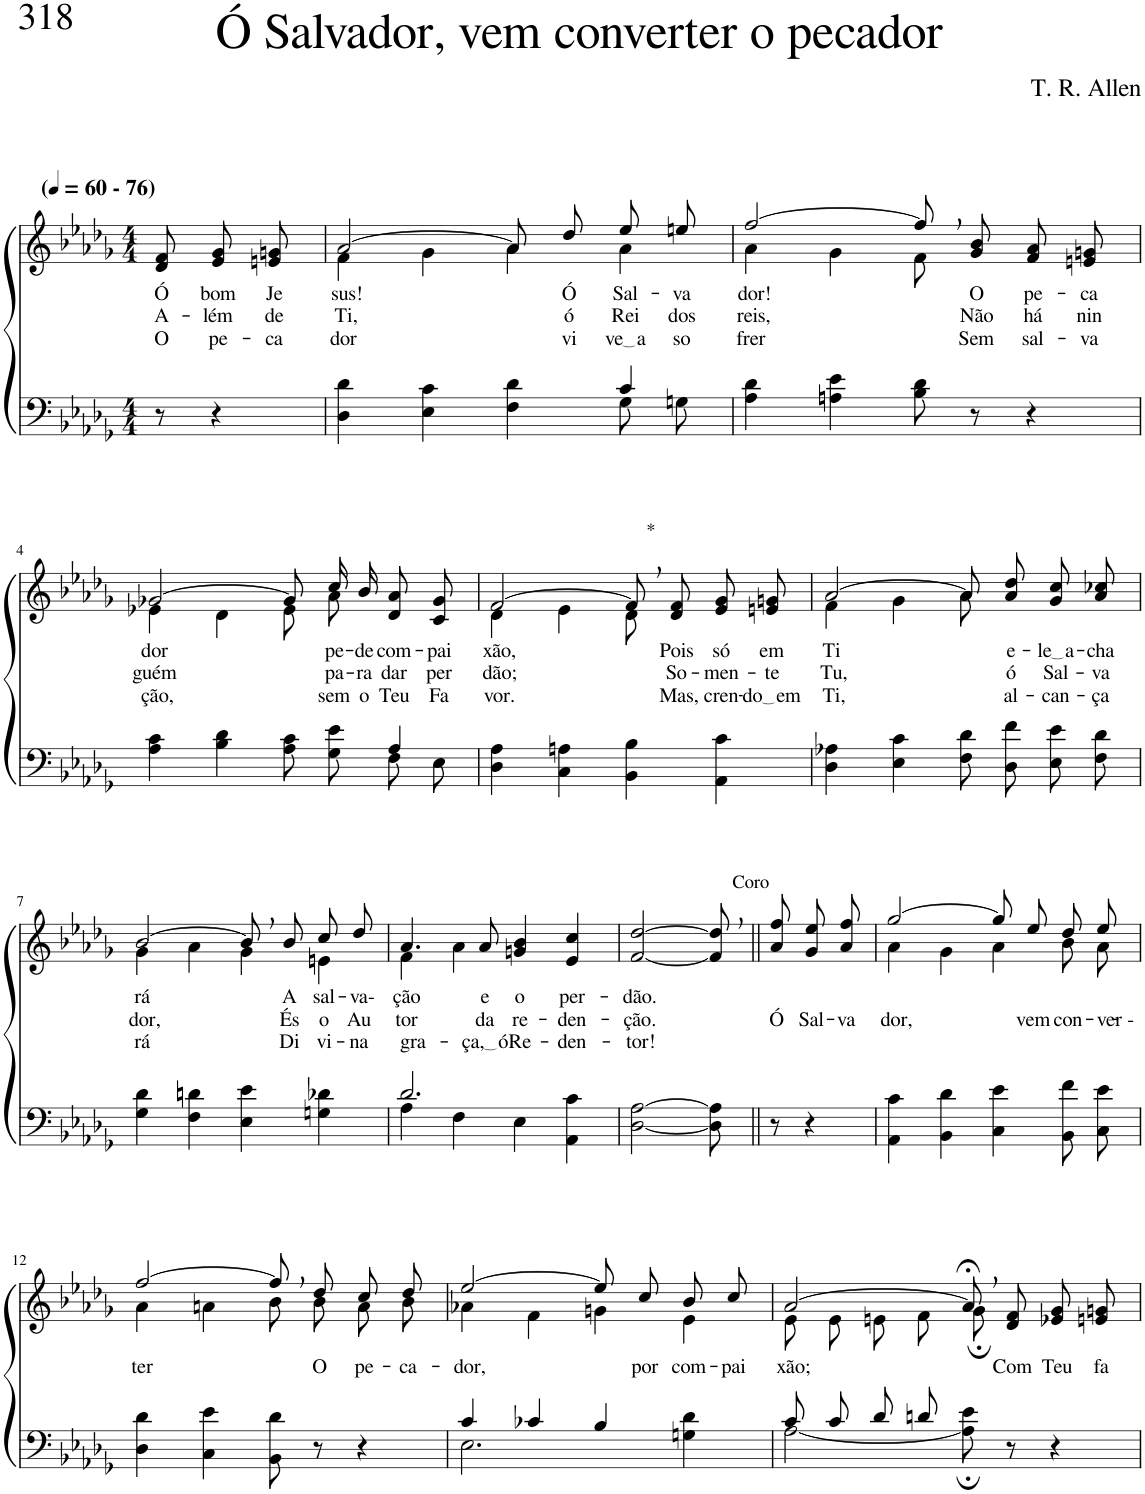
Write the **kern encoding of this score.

**kern	**kern	**text	**text	**text
*part2	*part1	*part1	*part1	*part1
*staff2	*staff1	*staff1	*staff1	*staff1
*I"Parte III e IV	*I"Parte I e II	*	*	*
*clefF4	*clefG2	*	*	*
*Trd2c3	*Trd2c3	*	*	*
*k[b-e-a-d-g-]	*k[b-e-a-d-g-]	*	*	*
*M4/4	*M4/4	*	*	*
*MM60	*MM60	*	*	*
=1	=1	=1	=1	=1
!	!LO:TX:a:B:t=(	!	!	!
!	!LO:TX:a:B:t=- 76)	!	!	!
!	!	!LO:LY:b	!LO:LY:b	!LO:LY:b
8r	8d-/ 8f/	Ó	A-	O
!	!	!LO:LY:b	!LO:LY:b	!LO:LY:b
4r	8e-/ 8g-/L	bom	-lém	pe-
!	!	!LO:LY:b	!LO:LY:b	!LO:LY:b
.	8en/ 8gn/J	Je-	de	-ca-
=2	=2	=2	=2	=2
*^	*^	*	*	*
!	!	!	!	!LO:LY:b	!LO:LY:b	!LO:LY:b
2.ryy	4D-\ 4d-\	[2a-/	4f\	-sus!	Ti,	-dor
.	4E-\ 4c\	.	4g-\	.	.	.
.	4F\ 4d-\	8a-/L]	4a-\	.	.	.
!	!	!	!	!LO:LY:b	!LO:LY:b	!LO:LY:b
.	.	8dd-/J	.	Ó	ó	vi-
!	!	!	!	!LO:LY:b	!LO:LY:b	!LO:LY:b
4c/	8G-\L	8ee-/L	4a-\	Sal-	Rei	ve a
!	!	!	!	!LO:LY:b	!LO:LY:b	!LO:LY:b
.	8Gn\J	8een/J	.	-va-	dos	so-
=3	=3	=3	=3	=3	=3	=3
!	!	!	!	!LO:LY:b	!LO:LY:b	!LO:LY:b
*v	*v	*	*	*	*	*
4A-\ 4d-\	[2ff/	4a-\	-dor!	reis,	-frer
4An\ 4e-\	.	4g-\	.	.	.
8B-\ 8d-\	8ff,\L]	8f\	.	.	.
!	!	!	!LO:LY:b	!LO:LY:b	!LO:LY:b
8r	8g-\ 8b-\J	4.ryy	O	Não	Sem
!	!	!	!LO:LY:b	!LO:LY:b	!LO:LY:b
4r	8f/ 8a-/L	.	pe-	há	sal-
!	!	!	!LO:LY:b	!LO:LY:b	!LO:LY:b
.	8en/ 8gn/J	.	-ca-	nin-	-va-
!!LO:LB:g=z	!!
=4	=4	=4	=4	=4	=4
*^	*	*	*	*	*
!	!	!	!	!LO:LY:b	!LO:LY:b	!LO:LY:b
4A-\ 4c\	2.ryy	[2g-X/	4e-X\	-dor	-guém	-ção,
4B-\ 4d-\	.	.	4d-\	.	.	.
8A-\ 8c\L	.	8g-/L]	8e-\L	.	.	.
!	!	!	!	!LO:LY:b	!LO:LY:b	!LO:LY:b
8G-\ 8e-\J	.	16cc/L	8a-\J	pe-	pa-	sem
!	!	!	!	!LO:LY:b	!LO:LY:b	!LO:LY:b
.	.	16b-/JJ	.	-de	-ra	o
!	!	!	!	!LO:LY:b	!LO:LY:b	!LO:LY:b
8F\L	4A-/	8d-/ 8a-/L	4ryy	com-	dar	Teu
!	!	!	!	!LO:LY:b	!LO:LY:b	!LO:LY:b
8E-\J	.	8c/ 8g-/J	.	-pai-	per-	Fa-
*v	*v	*	*	*	*	*
=5	=5	=5	=5	=5	=5
!	!	!	!LO:LY:b	!LO:LY:b	!LO:LY:b
4D-\ 4A-\	[2f/	4d-\	-xão,	-dão;	-vor.
4C\ 4An\	.	4e-\	.	.	.
!	!LO:TX:a:t=*	!	!	!	!
4BB-\ 4B-\	8f,/L]	8d-\	.	.	.
!	!	!	!LO:LY:b	!LO:LY:b	!LO:LY:b
.	8d-/ 8f/J	4.ryy	Pois	So-	Mas,
!	!	!	!LO:LY:b	!LO:LY:b	!LO:LY:b
4AA-\ 4c\	8e-/ 8g-/L	.	só	-men-	cren-
!	!	!	!LO:LY:b	!LO:LY:b	!LO:LY:b
.	8en/ 8gn/J	.	em	-te	do em
=6	=6	=6	=6	=6	=6
!	!	!	!LO:LY:b	!LO:LY:b	!LO:LY:b
4D-\ 4A-X\	[2a-/	4f\	Ti	Tu,	Ti,
4E-\ 4c\	.	4g-\	.	.	.
8F\ 8d-\L	8a-\L]	8a-\	.	.	.
!	!	!	!LO:LY:b	!LO:LY:b	!LO:LY:b
8D-\ 8f\J	8a-\ 8dd-\J	4.ryy	e-	ó	al-
!	!	!	!LO:LY:b	!LO:LY:b	!LO:LY:b
8E-\ 8e-\L	8g-/ 8cc/L	.	le a	Sal-	-can-
!	!	!	!LO:LY:b	!LO:LY:b	!LO:LY:b
8F\ 8d-\J	8a-/ 8cc-X/J	.	-cha-	-va-	-ça-
!!LO:LB:g=z	!!
=7	=7	=7	=7	=7	=7
!	!	!	!LO:LY:b	!LO:LY:b	!LO:LY:b
4G-\ 4d-\	[2b-/	4g-\	-rá	-dor,	-rá
4F\ 4dn\	.	4a-\	.	.	.
4E-\ 4e-\	8b-,/L]	4g-\	.	.	.
!	!	!	!LO:LY:b	!LO:LY:b	!LO:LY:b
.	8b-/J	.	A	És	Di-
!	!	!	!LO:LY:b	!LO:LY:b	!LO:LY:b
4Gn\ 4d-X\	8cc/L	4en\	sal-	o	-vi-
!	!	!	!LO:LY:b	!LO:LY:b	!LO:LY:b
.	8dd-/J	.	-va--	Au-	-na
=8	=8	=8	=8	=8	=8
*^	*	*	*	*	*
!	!	!	!	!LO:LY:b	!LO:LY:b	!LO:LY:b
2.d-/	4A-\	4.a-/	4f\	-ção	-tor	gra-
.	4F\	.	4a-\	.	.	.
!	!	!	!	!LO:LY:b	!LO:LY:b	!LO:LY:b
.	.	8a-/	.	e	da	ça, ó
!	!	!	!	!LO:LY:b	!LO:LY:b	!LO:LY:b
.	4E-\	4gn/ 4b-/	2ryy	o	re-	Re-
!	!	!	!	!LO:LY:b	!LO:LY:b	!LO:LY:b
4ryy	4AA-\ 4c\	4e-/ 4cc/	.	per-	-den-	-den-
*	*	*v	*v	*	*	*
=9	=9	=9	=9	=9	=9
!	!	!	!LO:LY:b	!LO:LY:b	!LO:LY:b
*v	*v	*	*	*	*
[2D-\ [2A-\	[2f/ [2dd-/	-dão.	-ção.	-tor!
!	!LO:TX:a:t=Coro	!	!	!
8D-\] 8A-\]	8f/], 8dd-/],	.	.	.
=10||	=10||	=10||	=10||	=10||
!	!	!	!LO:LY:b	!
8r	8a-/ 8ff/	.	Ó	.
!	!	!	!LO:LY:b	!
4r	8g-\ 8ee-\L	.	Sal-	.
!	!	!	!LO:LY:b	!
.	8a-\ 8ff\J	.	-va-	.
=11	=11	=11	=11	=11
*	*^	*	*	*
!	!	!	!	!LO:LY:b	!
4AA-\ 4c\	[2gg-/	4a-\	.	-dor,	.
4BB-\ 4d-\	.	4g-\	.	.	.
4C\ 4e-\	8gg-/L]	4a-\	.	.	.
!	!	!	!	!LO:LY:b	!
.	8ee-/J	.	.	vem	.
!	!	!	!	!LO:LY:b	!
8BB-\ 8f\L	8dd-/L	8b-\L	.	con-	.
!	!	!	!	!LO:LY:b	!
8C\ 8e-\J	8ee-/J	8a-\J	.	-ver --	.
!!LO:LB:g=z	!!
=12	=12	=12	=12	=12	=12
!	!	!	!LO:LY:b	!	!
4D-\ 4d-\	[2ff/	4a-\	ter	.	.
4C\ 4e-\	.	4an\	.	.	.
8BB-\ 8d-\	8ff,/L]	8b-\L	.	.	.
!	!	!	!LO:LY:b	!	!
8r	8dd-/J	8b-\J	O	.	.
!	!	!	!LO:LY:b	!	!
4r	8cc/L	8a\L	pe-	.	.
!	!	!	!LO:LY:b	!	!
.	8dd-/J	8b-\J	-ca-	.	.
=13	=13	=13	=13	=13	=13
*^	*	*	*	*	*
!	!	!	!	!LO:LY:b	!	!
4c/	2.E-\	[2ee-/	4a-X\	-dor,	.	.
4c-X/	.	.	4f\	.	.	.
4B-/	.	8ee-/L]	4gn\	.	.	.
!	!	!	!	!LO:LY:b	!	!
.	.	8cc/J	.	por	.	.
!	!	!	!	!LO:LY:b	!	!
4ryy	4Gn\ 4d-\	8b-/L	4e-\	com-	.	.
!	!	!	!	!LO:LY:b	!	!
.	.	8cc/J	.	-pai-	.	.
=14	=14	=14	=14	=14	=14	=14
!	!	!	!	!LO:LY:b	!	!
8c/L	[2A-\	[2a-/	8e-\	-xão;	.	.
8c/J	.	.	8e-\L	.	.	.
8d-/L	.	.	8en\J	.	.	.
8dn/J	.	.	8f\L	.	.	.
8ryy	8A-\]; 8e-\;	8a-;<,/L]	8g-;\J	.	.	.
!	!	!	!	!LO:LY:b	!	!
8r	4.ryy	8d-/ 8f/J	4.ryy	Com	.	.
!	!	!	!	!LO:LY:b	!	!
4r	.	8e-X/ 8g-/L	.	Teu	.	.
!	!	!	!	!LO:LY:b	!	!
.	.	8en/ 8gn/J	.	fa-	.	.
*v	*v	*	*	*	*	*
*	*v	*v	*	*	*
=	=	=	=	=
*-	*-	*-	*-	*-
